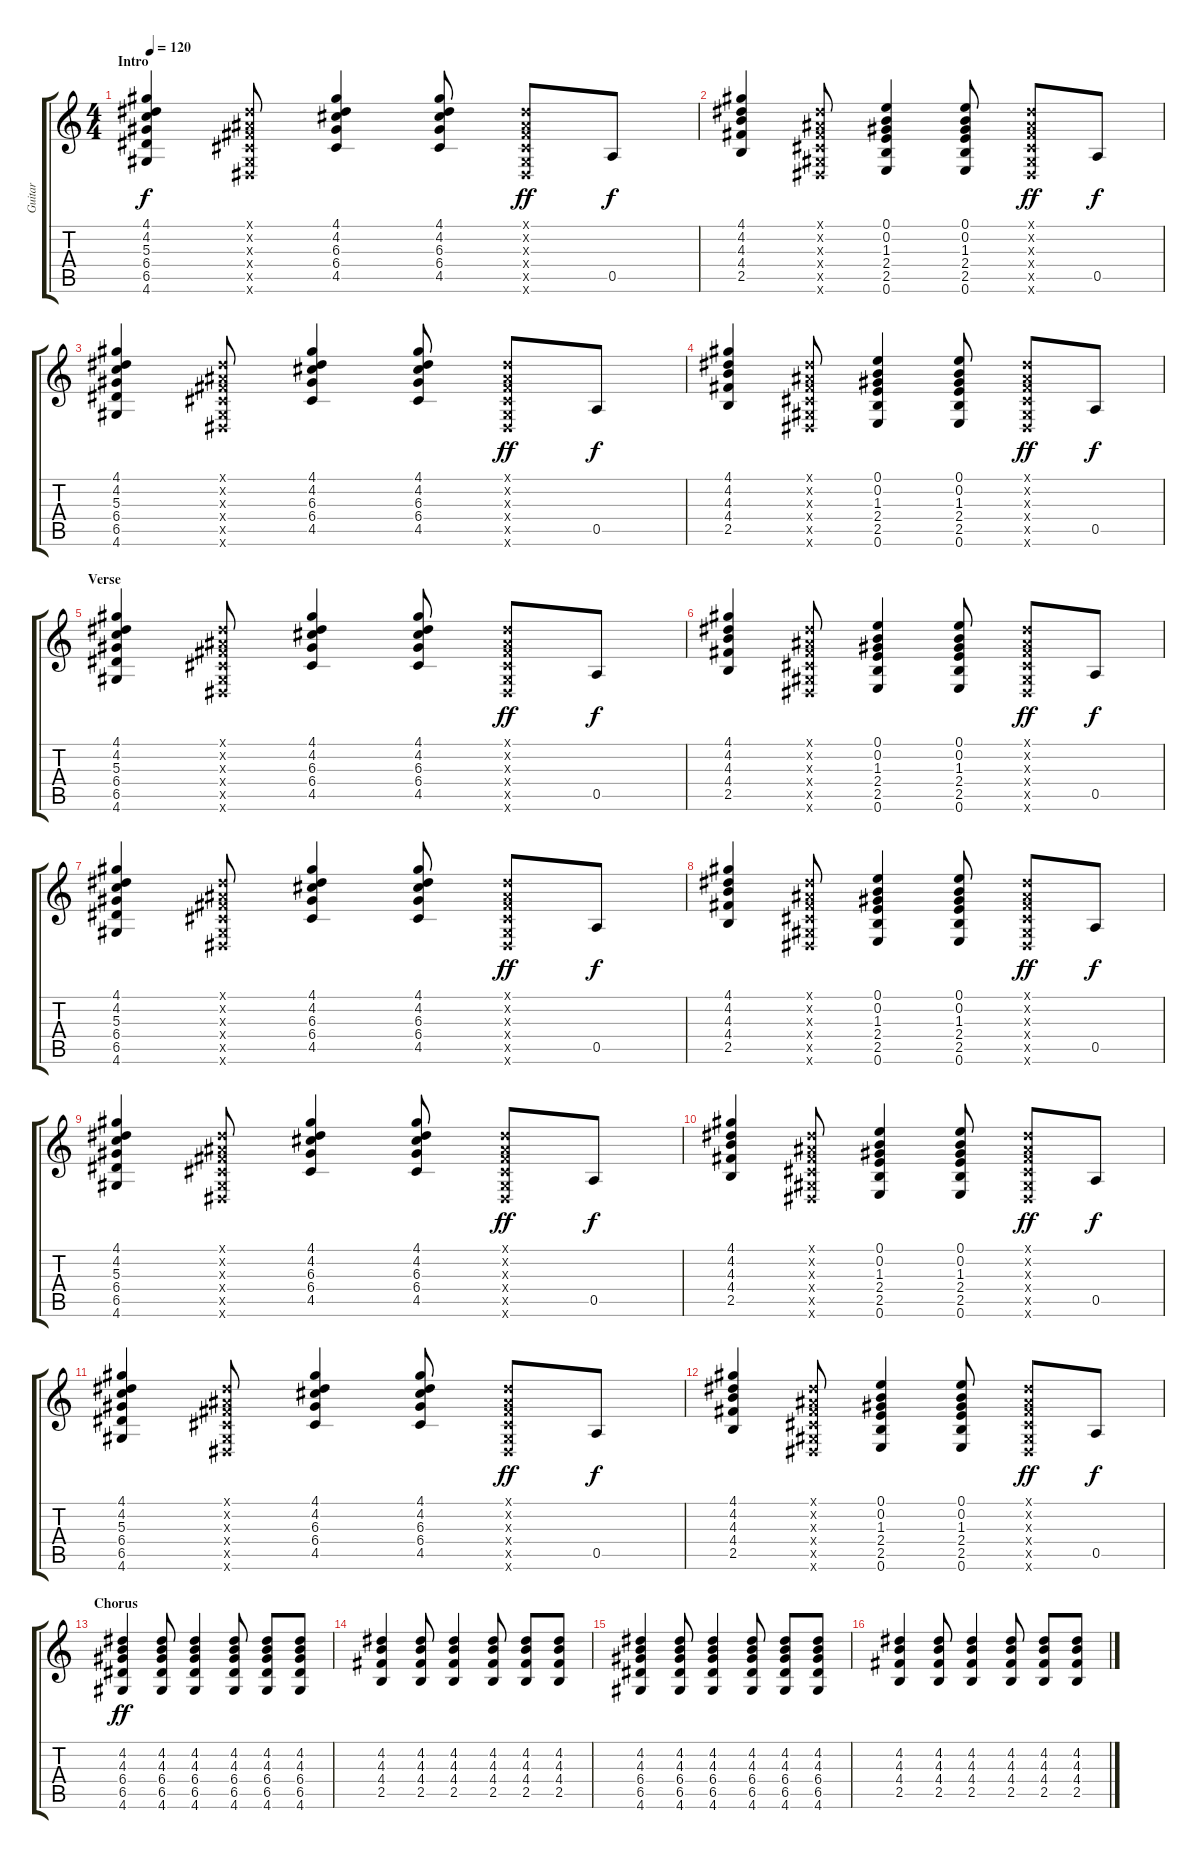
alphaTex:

\track ("Guitar" "Guitar") {instrument electricguitarjazz}
\staff {score tabs}
\tuning (E4 B3 G3 D3 A2 E2) {hide}
\ts (4 4)
\section ("" "Intro")
\tempo 120
\clef g2
\ks c
(4.1 4.2 5.3 6.4 6.5 4.6).4{dy f instrument electricguitarjazz} (-1.1{x} -1.2{x} -1.3{x} -1.4{x} -1.5{x} -1.6{x}).8 (4.1 4.2 6.3 6.4 4.5).4 (4.1 4.2 6.3 6.4 4.5).8 (-1.1{x} -1.2{x} -1.3{x} -1.4{x} -1.5{x} -1.6{x}).8{dy ff} 0.5.8{dy f} |
(4.1 4.2 4.3 4.4 2.5).4 (-1.1{x} -1.2{x} -1.3{x} -1.4{x} -1.5{x} -1.6{x}).8 (0.1 0.2 1.3 2.4 2.5 0.6).4 (0.1 0.2 1.3 2.4 2.5 0.6).8 (-1.1{x} -1.2{x} -1.3{x} -1.4{x} -1.5{x} -1.6{x}).8{dy ff} 0.5.8{dy f} |
(4.1 4.2 5.3 6.4 6.5 4.6).4 (-1.1{x} -1.2{x} -1.3{x} -1.4{x} -1.5{x} -1.6{x}).8 (4.1 4.2 6.3 6.4 4.5).4 (4.1 4.2 6.3 6.4 4.5).8 (-1.1{x} -1.2{x} -1.3{x} -1.4{x} -1.5{x} -1.6{x}).8{dy ff} 0.5.8{dy f} |
(4.1 4.2 4.3 4.4 2.5).4 (-1.1{x} -1.2{x} -1.3{x} -1.4{x} -1.5{x} -1.6{x}).8 (0.1 0.2 1.3 2.4 2.5 0.6).4 (0.1 0.2 1.3 2.4 2.5 0.6).8 (-1.1{x} -1.2{x} -1.3{x} -1.4{x} -1.5{x} -1.6{x}).8{dy ff} 0.5.8{dy f} |
\section ("" "Verse")
(4.1 4.2 5.3 6.4 6.5 4.6).4 (-1.1{x} -1.2{x} -1.3{x} -1.4{x} -1.5{x} -1.6{x}).8 (4.1 4.2 6.3 6.4 4.5).4 (4.1 4.2 6.3 6.4 4.5).8 (-1.1{x} -1.2{x} -1.3{x} -1.4{x} -1.5{x} -1.6{x}).8{dy ff} 0.5.8{dy f} |
(4.1 4.2 4.3 4.4 2.5).4 (-1.1{x} -1.2{x} -1.3{x} -1.4{x} -1.5{x} -1.6{x}).8 (0.1 0.2 1.3 2.4 2.5 0.6).4 (0.1 0.2 1.3 2.4 2.5 0.6).8 (-1.1{x} -1.2{x} -1.3{x} -1.4{x} -1.5{x} -1.6{x}).8{dy ff} 0.5.8{dy f} |
(4.1 4.2 5.3 6.4 6.5 4.6).4 (-1.1{x} -1.2{x} -1.3{x} -1.4{x} -1.5{x} -1.6{x}).8 (4.1 4.2 6.3 6.4 4.5).4 (4.1 4.2 6.3 6.4 4.5).8 (-1.1{x} -1.2{x} -1.3{x} -1.4{x} -1.5{x} -1.6{x}).8{dy ff} 0.5.8{dy f} |
(4.1 4.2 4.3 4.4 2.5).4 (-1.1{x} -1.2{x} -1.3{x} -1.4{x} -1.5{x} -1.6{x}).8 (0.1 0.2 1.3 2.4 2.5 0.6).4 (0.1 0.2 1.3 2.4 2.5 0.6).8 (-1.1{x} -1.2{x} -1.3{x} -1.4{x} -1.5{x} -1.6{x}).8{dy ff} 0.5.8{dy f} |
(4.1 4.2 5.3 6.4 6.5 4.6).4 (-1.1{x} -1.2{x} -1.3{x} -1.4{x} -1.5{x} -1.6{x}).8 (4.1 4.2 6.3 6.4 4.5).4 (4.1 4.2 6.3 6.4 4.5).8 (-1.1{x} -1.2{x} -1.3{x} -1.4{x} -1.5{x} -1.6{x}).8{dy ff} 0.5.8{dy f} |
(4.1 4.2 4.3 4.4 2.5).4 (-1.1{x} -1.2{x} -1.3{x} -1.4{x} -1.5{x} -1.6{x}).8 (0.1 0.2 1.3 2.4 2.5 0.6).4 (0.1 0.2 1.3 2.4 2.5 0.6).8 (-1.1{x} -1.2{x} -1.3{x} -1.4{x} -1.5{x} -1.6{x}).8{dy ff} 0.5.8{dy f} |
(4.1 4.2 5.3 6.4 6.5 4.6).4 (-1.1{x} -1.2{x} -1.3{x} -1.4{x} -1.5{x} -1.6{x}).8 (4.1 4.2 6.3 6.4 4.5).4 (4.1 4.2 6.3 6.4 4.5).8 (-1.1{x} -1.2{x} -1.3{x} -1.4{x} -1.5{x} -1.6{x}).8{dy ff} 0.5.8{dy f} |
(4.1 4.2 4.3 4.4 2.5).4 (-1.1{x} -1.2{x} -1.3{x} -1.4{x} -1.5{x} -1.6{x}).8 (0.1 0.2 1.3 2.4 2.5 0.6).4 (0.1 0.2 1.3 2.4 2.5 0.6).8 (-1.1{x} -1.2{x} -1.3{x} -1.4{x} -1.5{x} -1.6{x}).8{dy ff} 0.5.8{dy f} |
\section ("" "Chorus")
(4.2 4.3 6.4 6.5 4.6).4{dy ff} (4.2 4.3 6.4 6.5 4.6).8 (4.2 4.3 6.4 6.5 4.6).4 (4.2 4.3 6.4 6.5 4.6).8 (4.2 4.3 6.4 6.5 4.6).8 (4.2 4.3 6.4 6.5 4.6).8 |
(4.2 4.3 4.4 2.5).4 (4.2 4.3 4.4 2.5).8 (4.2 4.3 4.4 2.5).4 (4.2 4.3 4.4 2.5).8 (4.2 4.3 4.4 2.5).8 (4.2 4.3 4.4 2.5).8 |
(4.2 4.3 6.4 6.5 4.6).4 (4.2 4.3 6.4 6.5 4.6).8 (4.2 4.3 6.4 6.5 4.6).4 (4.2 4.3 6.4 6.5 4.6).8 (4.2 4.3 6.4 6.5 4.6).8 (4.2 4.3 6.4 6.5 4.6).8 |
(4.2 4.3 4.4 2.5).4 (4.2 4.3 4.4 2.5).8 (4.2 4.3 4.4 2.5).4 (4.2 4.3 4.4 2.5).8 (4.2 4.3 4.4 2.5).8 (4.2 4.3 4.4 2.5).8
